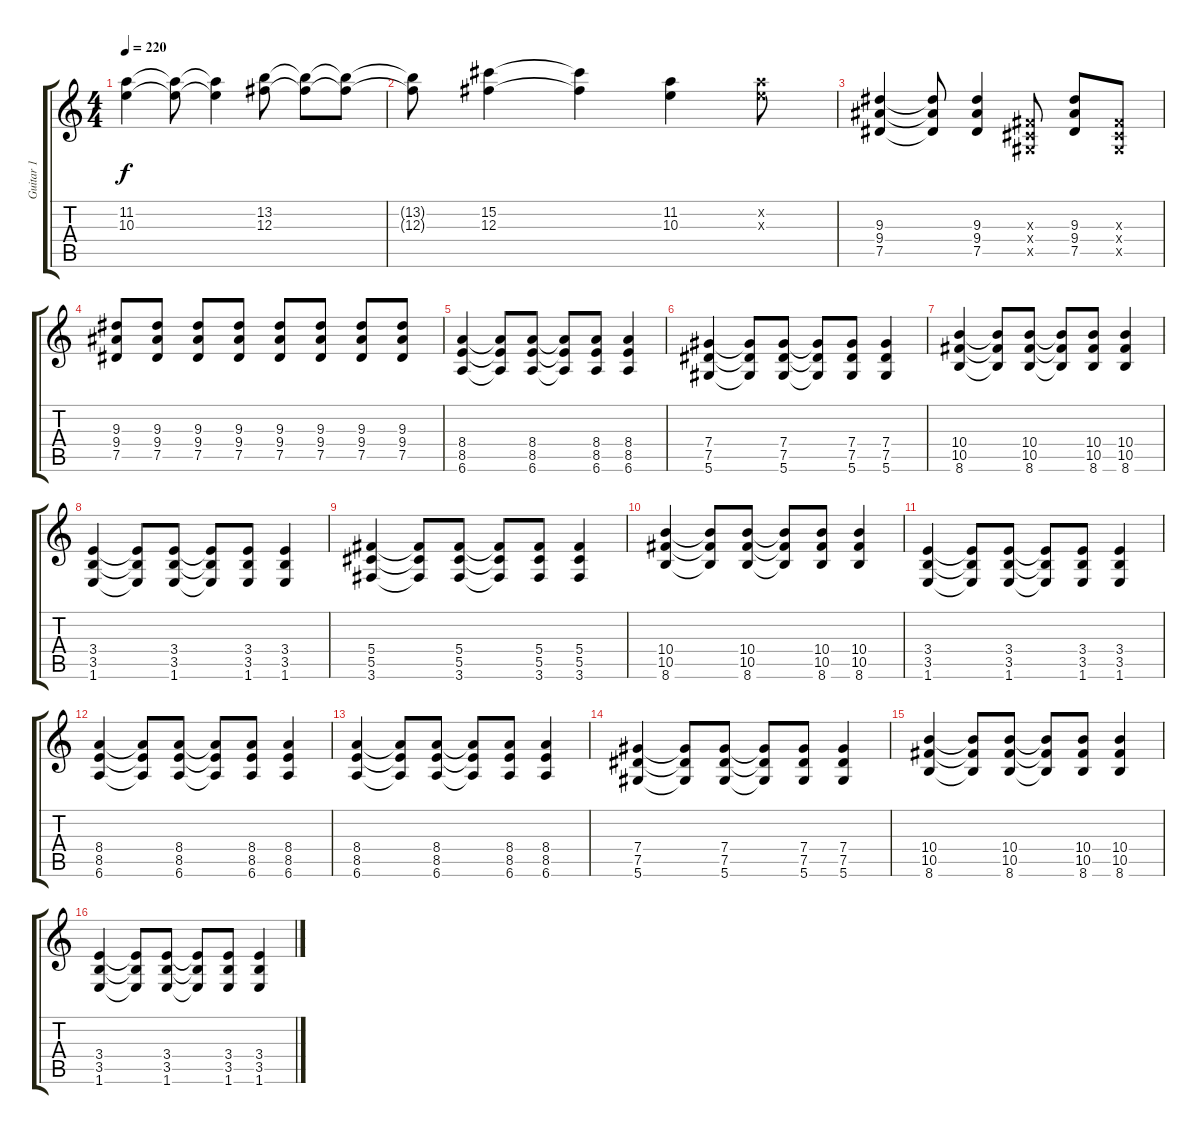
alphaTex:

\track ("Guitar 1" "Guitar 1") {instrument distortionguitar}
\staff {score tabs}
\tuning (Eb4 Bb3 Gb3 Db3 Ab2 Eb2) {hide}
\ts (4 4)
\tempo 220
\clef g2
\ks c
(11.2 10.3).4{dy f} (11.2{t} 10.3{t}).8 (11.2{t} 10.3{t}).4 (13.2 12.3).8 (13.2{t} 12.3{t}).8 (13.2{t} 12.3{t}).8 |
(13.2{t} 12.3{t}).8 (15.2 12.3).4 (15.2{t} 12.3{t}).4 (11.2 10.3).4 (11.2{x} 10.3{x}).8 |
(9.3 9.4 7.5).4 (9.3{t} 9.4{t} 7.5{t}).8 (9.3 9.4 7.5).4 (0.3{x} 0.4{x} 0.5{x}).8 (9.3 9.4 7.5).8 (0.3{x} 0.4{x} 0.5{x}).8 |
(9.3 9.4 7.5).8 (9.3 9.4 7.5).8 (9.3 9.4 7.5).8 (9.3 9.4 7.5).8 (9.3 9.4 7.5).8 (9.3 9.4 7.5).8 (9.3 9.4 7.5).8 (9.3 9.4 7.5).8 |
(8.4 8.5 6.6).4 (8.4{t} 8.5{t} 6.6{t}).8 (8.4 8.5 6.6).8 (8.4{t} 8.5{t} 6.6{t}).8 (8.4 8.5 6.6).8 (8.4 8.5 6.6).4 |
(7.4 7.5 5.6).4 (7.4{t} 7.5{t} 5.6{t}).8 (7.4 7.5 5.6).8 (7.4{t} 7.5{t} 5.6{t}).8 (7.4 7.5 5.6).8 (7.4 7.5 5.6).4 |
(10.4 10.5 8.6).4 (10.4{t} 10.5{t} 8.6{t}).8 (10.4 10.5 8.6).8 (10.4{t} 10.5{t} 8.6{t}).8 (10.4 10.5 8.6).8 (10.4 10.5 8.6).4 |
(3.4 3.5 1.6).4 (3.4{t} 3.5{t} 1.6{t}).8 (3.4 3.5 1.6).8 (3.4{t} 3.5{t} 1.6{t}).8 (3.4 3.5 1.6).8 (3.4 3.5 1.6).4 |
(5.4 5.5 3.6).4 (5.4{t} 5.5{t} 3.6{t}).8 (5.4 5.5 3.6).8 (5.4{t} 5.5{t} 3.6{t}).8 (5.4 5.5 3.6).8 (5.4 5.5 3.6).4 |
(10.4 10.5 8.6).4 (10.4{t} 10.5{t} 8.6{t}).8 (10.4 10.5 8.6).8 (10.4{t} 10.5{t} 8.6{t}).8 (10.4 10.5 8.6).8 (10.4 10.5 8.6).4 |
(3.4 3.5 1.6).4 (3.4{t} 3.5{t} 1.6{t}).8 (3.4 3.5 1.6).8 (3.4{t} 3.5{t} 1.6{t}).8 (3.4 3.5 1.6).8 (3.4 3.5 1.6).4 |
(8.4 8.5 6.6).4 (8.4{t} 8.5{t} 6.6{t}).8 (8.4 8.5 6.6).8 (8.4{t} 8.5{t} 6.6{t}).8 (8.4 8.5 6.6).8 (8.4 8.5 6.6).4 |
(8.4 8.5 6.6).4 (8.4{t} 8.5{t} 6.6{t}).8 (8.4 8.5 6.6).8 (8.4{t} 8.5{t} 6.6{t}).8 (8.4 8.5 6.6).8 (8.4 8.5 6.6).4 |
(7.4 7.5 5.6).4 (7.4{t} 7.5{t} 5.6{t}).8 (7.4 7.5 5.6).8 (7.4{t} 7.5{t} 5.6{t}).8 (7.4 7.5 5.6).8 (7.4 7.5 5.6).4 |
(10.4 10.5 8.6).4 (10.4{t} 10.5{t} 8.6{t}).8 (10.4 10.5 8.6).8 (10.4{t} 10.5{t} 8.6{t}).8 (10.4 10.5 8.6).8 (10.4 10.5 8.6).4 |
(3.4 3.5 1.6).4 (3.4{t} 3.5{t} 1.6{t}).8 (3.4 3.5 1.6).8 (3.4{t} 3.5{t} 1.6{t}).8 (3.4 3.5 1.6).8 (3.4 3.5 1.6).4
